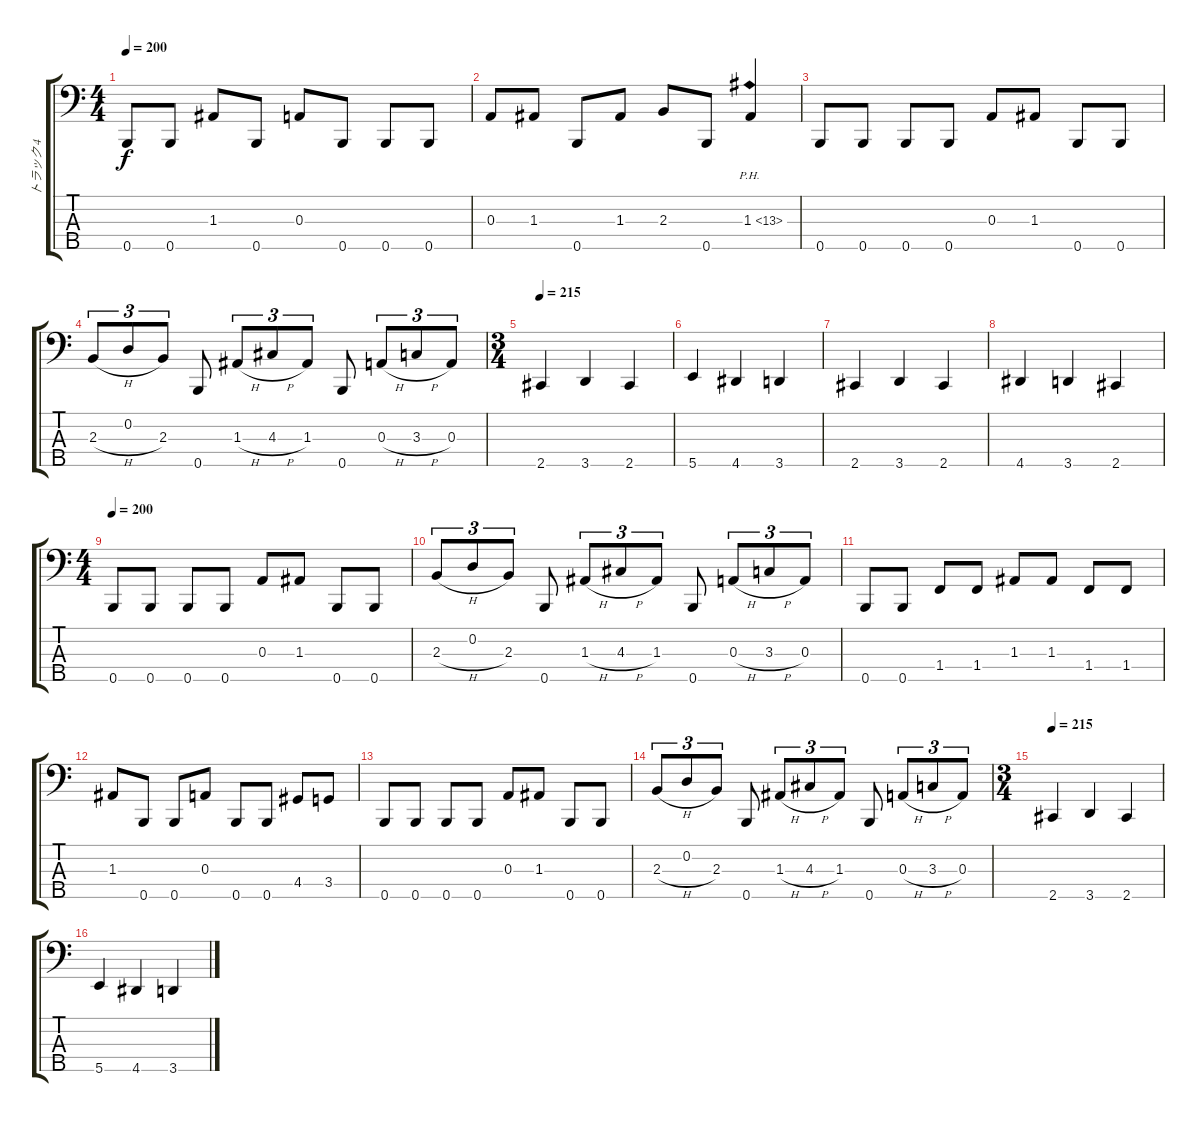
\track ("トラック 4" "トラック 4") {instrument electricbasspick}
\staff {score tabs}
\tuning (G2 D2 A1 E1 B0) {hide}
\ts (4 4)
\tempo 200
\clef f4
\ks c
0.5.8{dy f} 0.5.8 1.3.8 0.5.8 0.3.8 0.5.8 0.5.8 0.5.8 |
0.3.8 1.3.8 0.5.8 1.3.8 2.3.8 0.5.8 1.3{ph 12}.4 |
0.5.8 0.5.8 0.5.8 0.5.8 0.3.8 1.3.8 0.5.8 0.5.8 |
2.3{h}.8{tu (3 2)} 0.2.8{tu (3 2)} 2.3.8{tu (3 2)} 0.5.8 1.3{h}.8{tu (3 2)} 4.3{h}.8{tu (3 2)} 1.3.8{tu (3 2)} 0.5.8 0.3{h}.8{tu (3 2)} 3.3{h}.8{tu (3 2)} 0.3.8{tu (3 2)} |
\ts (3 4)
\tempo 215
2.5.4 3.5.4 2.5.4 |
5.5.4 4.5.4 3.5.4 |
2.5.4 3.5.4 2.5.4 |
4.5.4 3.5.4 2.5.4 |
\ts (4 4)
\tempo 200
0.5.8 0.5.8 0.5.8 0.5.8 0.3.8 1.3.8 0.5.8 0.5.8 |
2.3{h}.8{tu (3 2)} 0.2.8{tu (3 2)} 2.3.8{tu (3 2)} 0.5.8 1.3{h}.8{tu (3 2)} 4.3{h}.8{tu (3 2)} 1.3.8{tu (3 2)} 0.5.8 0.3{h}.8{tu (3 2)} 3.3{h}.8{tu (3 2)} 0.3.8{tu (3 2)} |
0.5.8 0.5.8 1.4.8 1.4.8 1.3.8 1.3.8 1.4.8 1.4.8 |
1.3.8 0.5.8 0.5.8 0.3.8 0.5.8 0.5.8 4.4.8 3.4.8 |
0.5.8 0.5.8 0.5.8 0.5.8 0.3.8 1.3.8 0.5.8 0.5.8 |
2.3{h}.8{tu (3 2)} 0.2.8{tu (3 2)} 2.3.8{tu (3 2)} 0.5.8 1.3{h}.8{tu (3 2)} 4.3{h}.8{tu (3 2)} 1.3.8{tu (3 2)} 0.5.8 0.3{h}.8{tu (3 2)} 3.3{h}.8{tu (3 2)} 0.3.8{tu (3 2)} |
\ts (3 4)
\tempo 215
2.5.4 3.5.4 2.5.4 |
5.5.4 4.5.4 3.5.4
